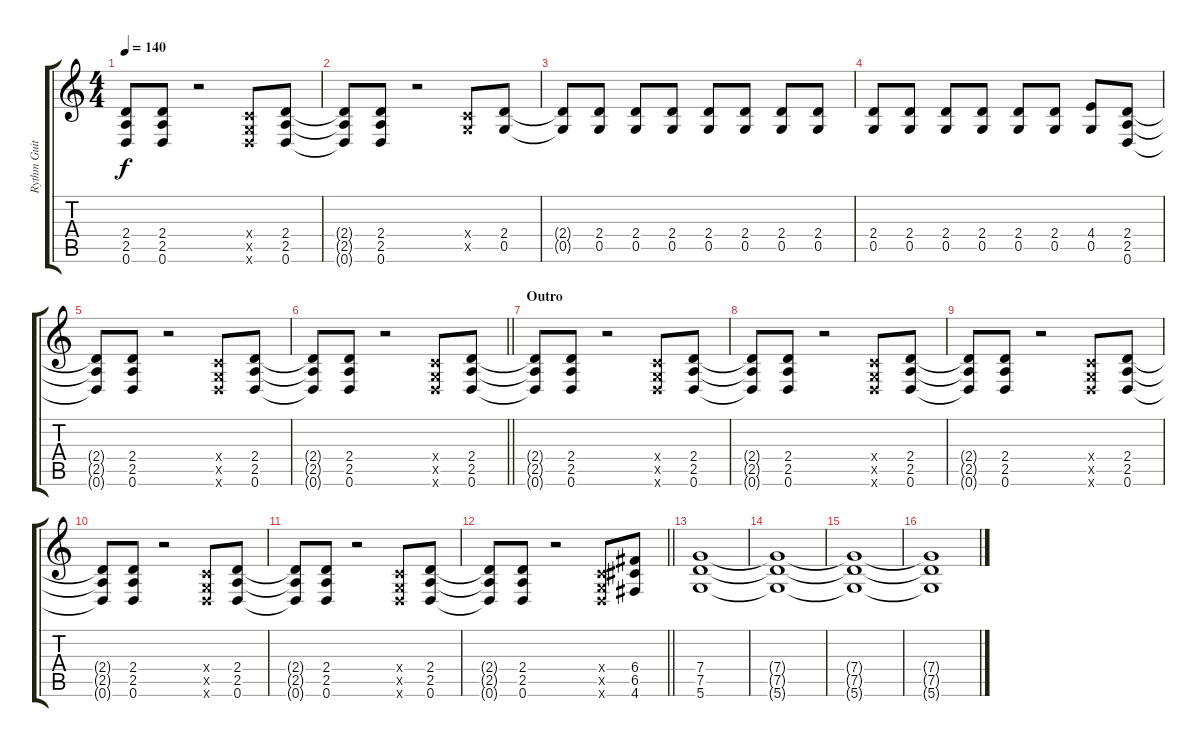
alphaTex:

\track ("Rythm Guitar" "Rythm Guit") {instrument overdrivenguitar}
\staff {score tabs}
\tuning (D4 A3 F3 C3 G2 D2) {hide}
\ts (4 4)
\tempo 140
\clef g2
\ks c
(2.4{t} 2.5{t} 0.6{t}).8{dy f} (2.4 2.5 0.6).8 r.2 (0.4{x} 0.5{x} 0.6{x}).8 (2.4 2.5 0.6).8 |
(2.4{t} 2.5{t} 0.6{t}).8 (2.4 2.5 0.6).8 r.2 (0.4{x} 0.5{x}).8 (2.4 0.5).8 |
(2.4{t} 0.5{t}).8 (2.4 0.5).8 (2.4 0.5).8 (2.4 0.5).8 (2.4 0.5).8 (2.4 0.5).8 (2.4 0.5).8 (2.4 0.5).8 |
(2.4 0.5).8 (2.4 0.5).8 (2.4 0.5).8 (2.4 0.5).8 (2.4 0.5).8 (2.4 0.5).8 (4.4 0.5).8 (2.4 2.5 0.6).8 |
(2.4{t} 2.5{t} 0.6{t}).8 (2.4 2.5 0.6).8 r.2 (0.4{x} 0.5{x} 0.6{x}).8 (2.4 2.5 0.6).8 |
\barLineRight lightlight
(2.4{t} 2.5{t} 0.6{t}).8 (2.4 2.5 0.6).8 r.2 (0.4{x} 0.5{x} 0.6{x}).8 (2.4 2.5 0.6).8 |
\section ("" "Outro")
(2.4{t} 2.5{t} 0.6{t}).8 (2.4 2.5 0.6).8 r.2 (0.4{x} 0.5{x} 0.6{x}).8 (2.4 2.5 0.6).8 |
(2.4{t} 2.5{t} 0.6{t}).8 (2.4 2.5 0.6).8 r.2 (0.4{x} 0.5{x} 0.6{x}).8 (2.4 2.5 0.6).8 |
(2.4{t} 2.5{t} 0.6{t}).8 (2.4 2.5 0.6).8 r.2 (0.4{x} 0.5{x} 0.6{x}).8 (2.4 2.5 0.6).8 |
(2.4{t} 2.5{t} 0.6{t}).8 (2.4 2.5 0.6).8 r.2 (0.4{x} 0.5{x} 0.6{x}).8 (2.4 2.5 0.6).8 |
(2.4{t} 2.5{t} 0.6{t}).8 (2.4 2.5 0.6).8 r.2 (0.4{x} 0.5{x} 0.6{x}).8 (2.4 2.5 0.6).8 |
\barLineRight lightlight
(2.4{t} 2.5{t} 0.6{t}).8 (2.4 2.5 0.6).8 r.2 (0.4{x} 0.5{x} 0.6{x}).8 (6.4 6.5 4.6).8 |
(7.4 7.5 5.6).1 |
(7.4{t} 7.5{t} 5.6{t}).1 |
(7.4{t} 7.5{t} 5.6{t}).1 |
(7.4{t} 7.5{t} 5.6{t}).1
